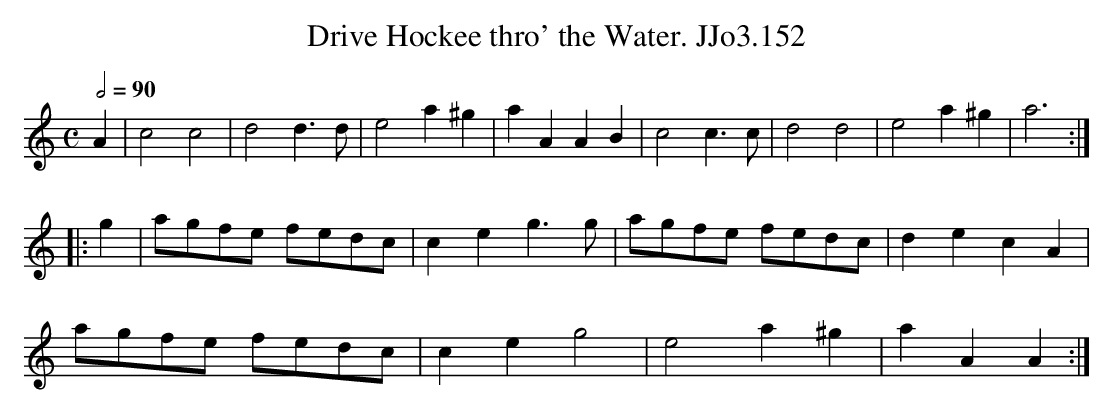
X:1
T:Drive Hockee thro' the Water. JJo3.152
M:C
L:1/4
Q:1/2=90
K:Am
A | c2c2 | d2d>d | e2a^g | aAAB |\
c2c>c | d2d2 | e2a^g | a3 :|
|: g |a/g/f/e/ f/e/d/c/ | ceg>g | a/g/f/e/ f/e/d/c/ | decA |
a/g/f/e/ f/e/d/c/ | ceg2 | e2a^g | aAA :|
